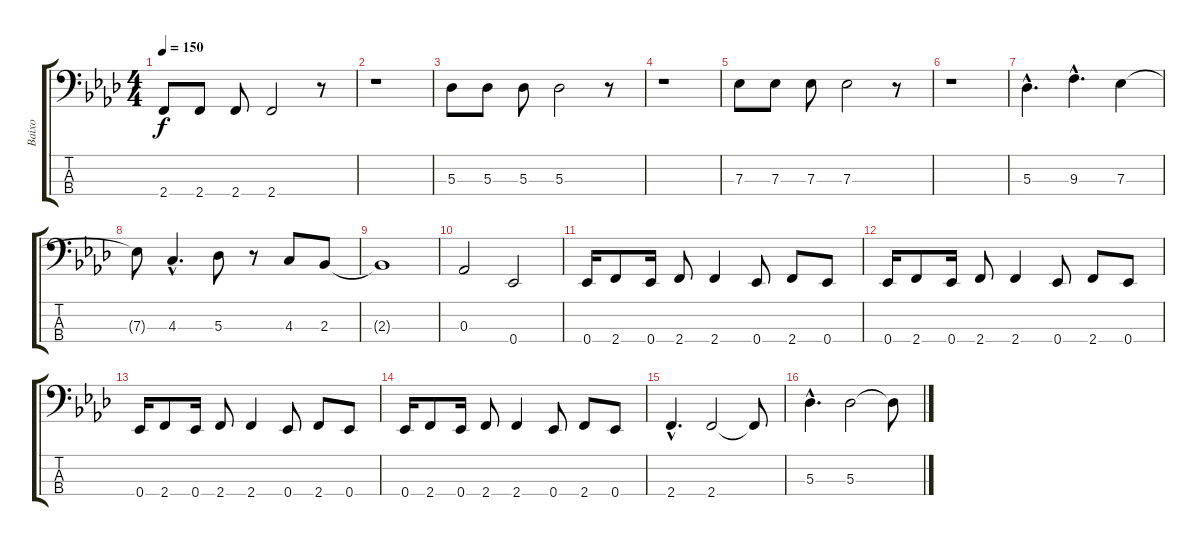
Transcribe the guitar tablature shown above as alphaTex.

\track ("Baixo" "Baixo") {instrument electricbassfinger}
\staff {score tabs}
\tuning (Gb2 Db2 Ab1 Eb1) {hide}
\ts (4 4)
\tempo 150
\clef f4
\ks fminor
2.4.8{dy f instrument electricbassfinger} 2.4.8 2.4.8 2.4.2 r.8 |
r.1 |
5.3.8 5.3.8 5.3.8 5.3.2 r.8 |
r.1 |
7.3.8 7.3.8 7.3.8 7.3.2 r.8 |
r.1 |
5.3{hac}.4{d} 9.3{hac}.4{d} 7.3.4 |
7.3{t}.8 4.3{hac}.4{d} 5.3.8 r.8 4.3.8 2.3.8 |
2.3{t}.1 |
0.3.2 0.4.2 |
0.4.16 2.4.8 0.4.16 2.4.8 2.4.4 0.4.8 2.4.8 0.4.8 |
0.4.16 2.4.8 0.4.16 2.4.8 2.4.4 0.4.8 2.4.8 0.4.8 |
0.4.16 2.4.8 0.4.16 2.4.8 2.4.4 0.4.8 2.4.8 0.4.8 |
0.4.16 2.4.8 0.4.16 2.4.8 2.4.4 0.4.8 2.4.8 0.4.8 |
2.4{hac}.4{d} 2.4.2 2.4{t}.8 |
5.3{hac}.4{d} 5.3.2 5.3{t}.8
